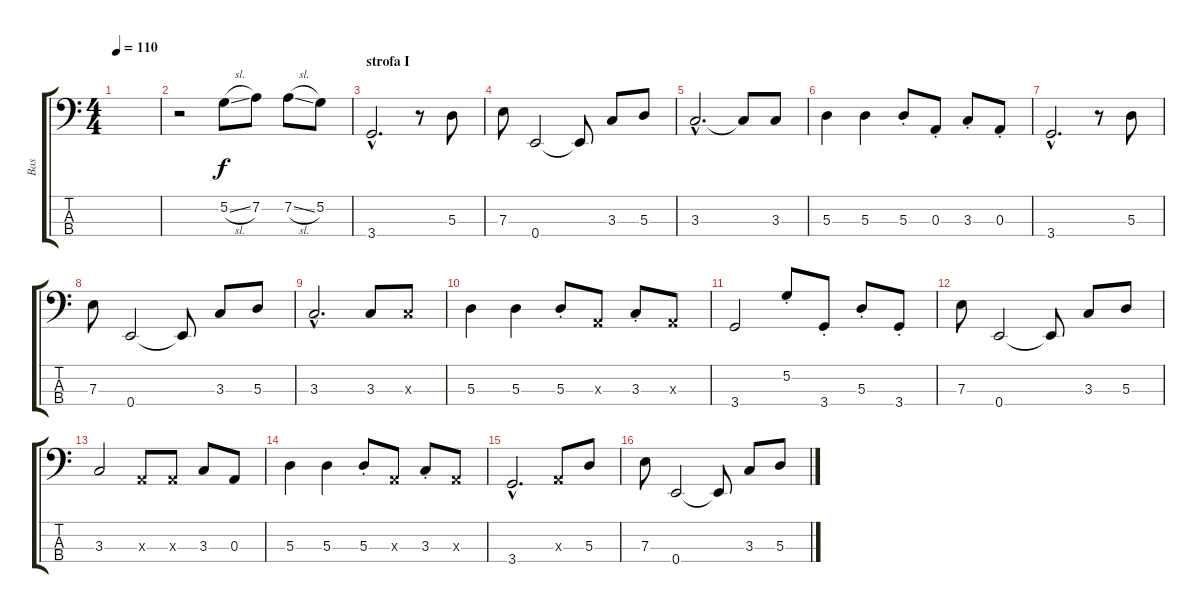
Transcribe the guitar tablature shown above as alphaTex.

\track ("Bas" "Bas") {instrument electricbassfinger}
\staff {score tabs}
\tuning (G2 D2 A1 E1) {hide}
\ts (4 4)
\tempo 110
\clef f4
\ks c
|
r.2 5.2{sl}.8 7.2.8 7.2{sl}.8 5.2.8 |
\section ("" "strofa I")
3.4{hac}.2{d} r.8 5.3.8 |
7.3.8 0.4.2 0.4{t}.8 3.3.8 5.3.8 |
3.3{hac}.2{d} 3.3{t}.8 3.3.8 |
5.3.4 5.3.4 5.3{st}.8 0.3{st}.8 3.3{st}.8 0.3{st}.8 |
3.4{hac}.2{d} r.8 5.3.8 |
7.3.8 0.4.2 0.4{t}.8 3.3.8 5.3.8 |
3.3{hac}.2{d} 3.3.8 3.3{x}.8 |
5.3.4 5.3.4 5.3{st}.8 0.3{x}.8 3.3{st}.8 0.3{x}.8 |
3.4.2 5.2{st}.8 3.4{st}.8 5.3{st}.8 3.4{st}.8 |
7.3.8 0.4.2 0.4{t}.8 3.3.8 5.3.8 |
3.3.2 0.3{x}.8 0.3{x}.8 3.3.8 0.3.8 |
5.3.4 5.3.4 5.3{st}.8 0.3{x}.8 3.3{st}.8 0.3{x}.8 |
3.4{hac}.2{d} 0.3{x}.8 5.3.8 |
7.3.8 0.4.2 0.4{t}.8 3.3.8 5.3.8
